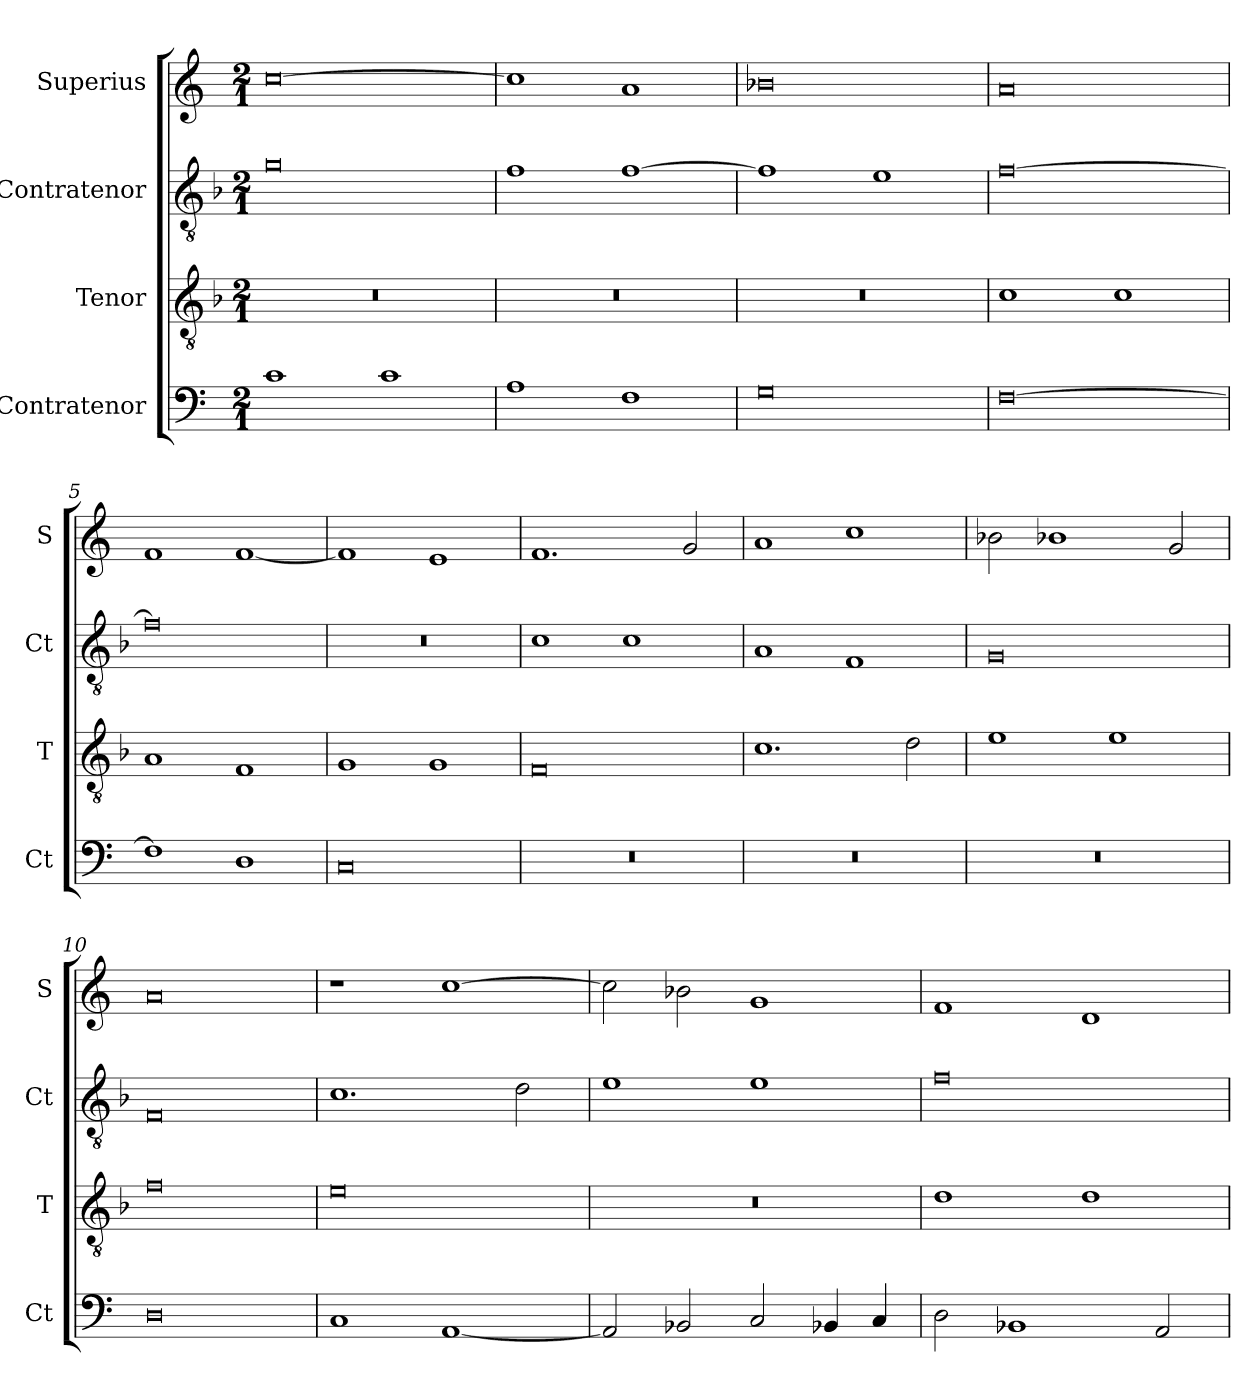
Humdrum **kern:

**kern	**kern	**kern	**kern
*part4	*part3	*part2	*part1
*staff4	*staff3	*staff2	*staff1
*I"Contratenor	*I"Tenor	*I"Contratenor	*I"Superius
*I'Ct	*I'T	*I'Ct	*I'S
*clefF4	*clefGv2	*clefGv2	*clefG2
*k[]	*k[b-]	*k[b-]	*k[]
*M2/1	*M2/1	*M2/1	*M2/1
=1	=1	=1	=1
1c	0r	0g	[0cc
1c	.	.	.
=2	=2	=2	=2
1A	0r	1f	1cc]
1F	.	[1f	1a
=3	=3	=3	=3
0G	0r	1f]	0b-X
.	.	1e	.
=4	=4	=4	=4
[0F	1c	[0f	0a
.	1c	.	.
=5	=5	=5	=5
1F]	1A	0f]	1f
1D	1F	.	[1f
=6	=6	=6	=6
0C	1G	0r	1f]
.	1G	.	1e
=7	=7	=7	=7
0r	0F	1c	1.f
.	.	1c	.
.	.	.	2g/
=8	=8	=8	=8
0r	1.c	1A	1a
.	.	1F	1cc
.	2d\	.	.
=9	=9	=9	=9
0r	1e	0G	2b-X\
.	.	.	1b-X
.	1e	.	.
.	.	.	2g/
=10	=10	=10	=10
0D	0f	0F	0a
=11	=11	=11	=11
1C	0e	1.c	1r
[1AA	.	.	[1cc
.	.	2d\	.
=12	=12	=12	=12
2AA/]	0r	1e	2cc\]
2BB-X/	.	.	2b-X\
2C/	.	1e	1g
4BB-X/	.	.	.
4C/	.	.	.
=13	=13	=13	=13
2D\	1d	0f	1f
1BB-X	.	.	.
.	1d	.	1d
2AA/	.	.	.
=	=	=	=
*-	*-	*-	*-
